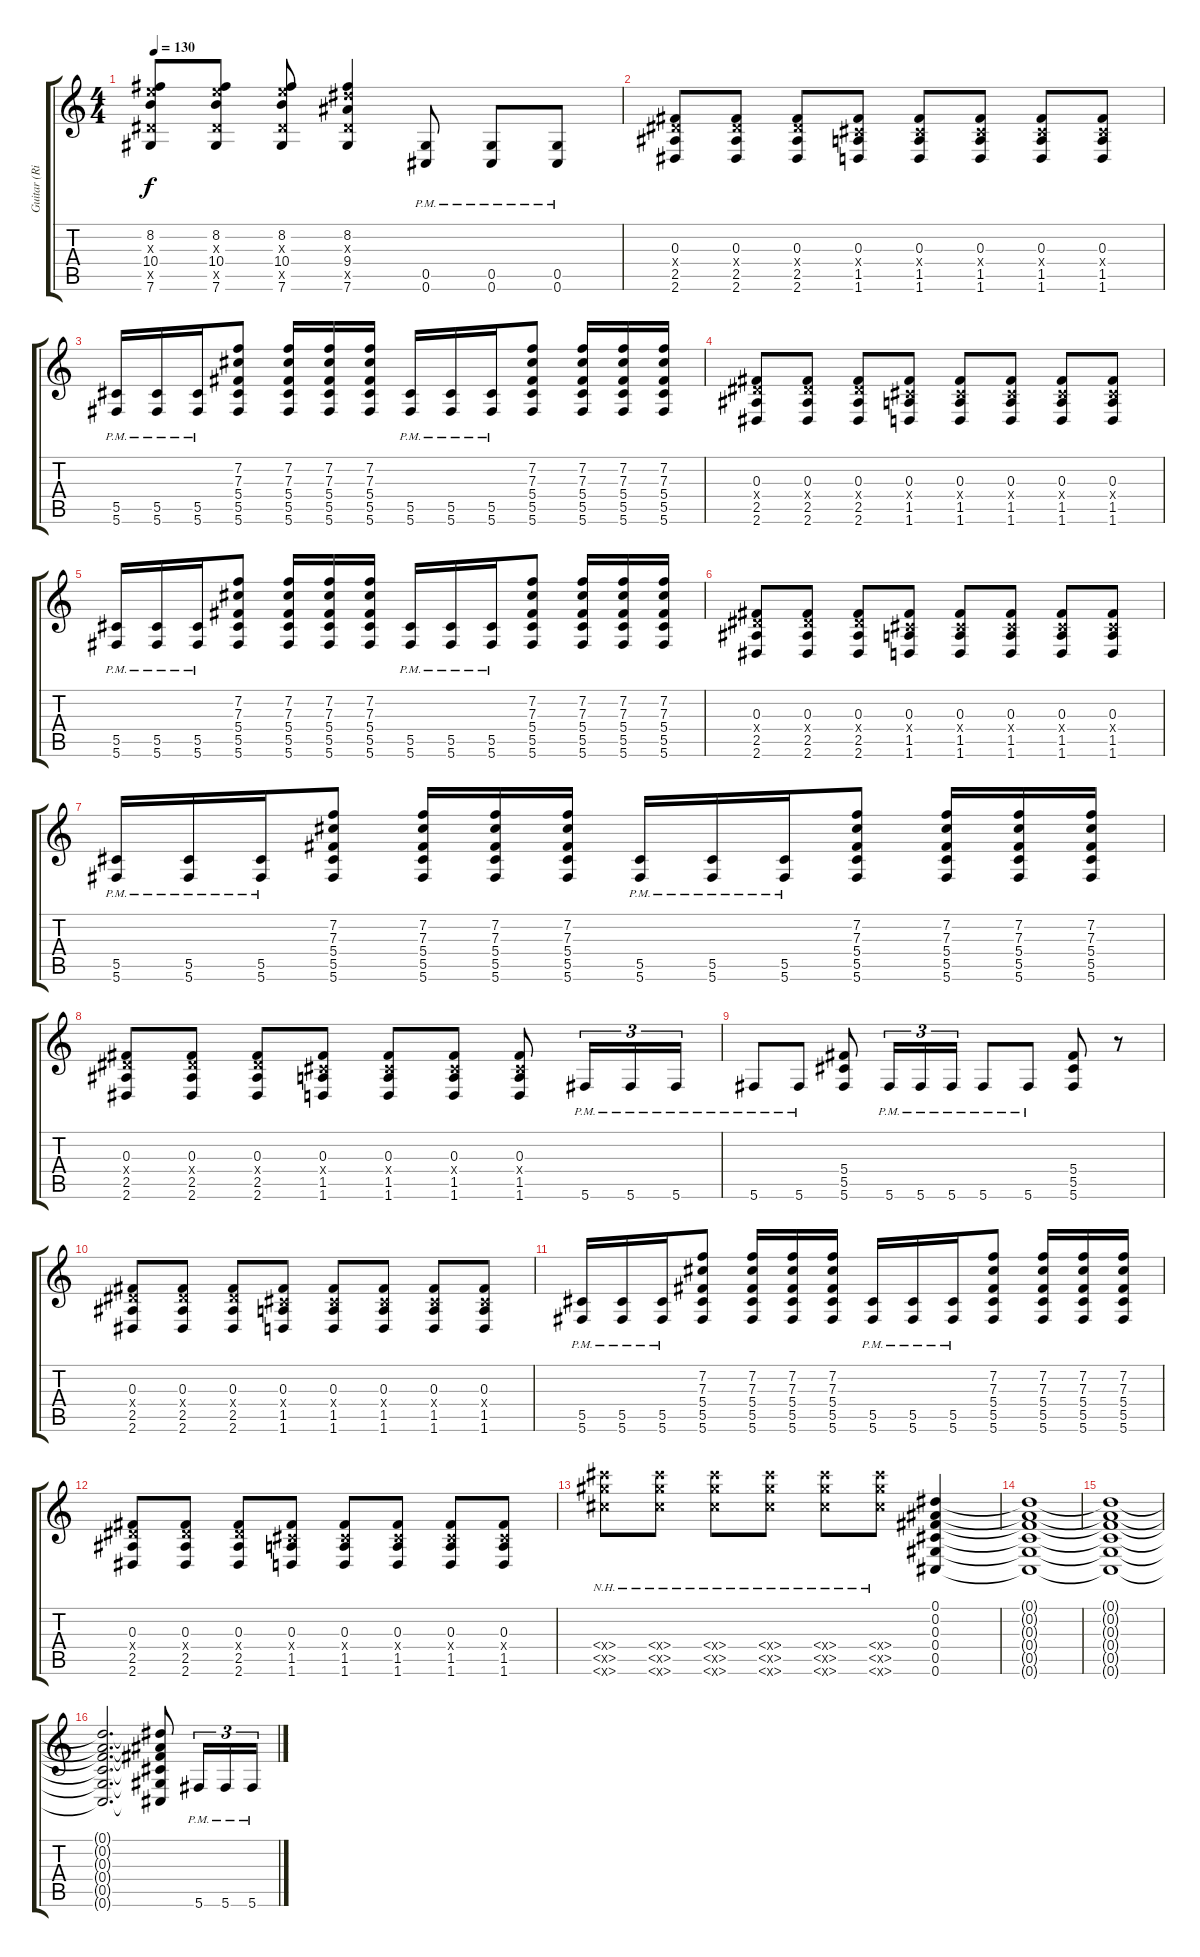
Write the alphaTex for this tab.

\track ("Guitar (Right)" "Guitar (Ri") {instrument distortionguitar}
\staff {score tabs}
\tuning (Eb4 Bb3 Gb3 Db3 Ab2 Db2) {hide}
\ts (4 4)
\tempo 130
\clef g2
\ks c
(8.2 10.3{x} 10.4 7.5{x} 7.6).8{dy f} (8.2 10.3{x} 10.4 7.5{x} 7.6).8 (8.2 10.3{x} 10.4 7.5{x} 7.6).8 (8.2 9.3{x} 9.4 7.5{x} 7.6).4 (0.5{pm} 0.6{pm}).8 (0.5{pm} 0.6{pm}).8 (0.5{pm} 0.6{pm}).8 |
(0.3 2.4{x} 2.5 2.6).8 (0.3 2.4{x} 2.5 2.6).8 (0.3 2.4{x} 2.5 2.6).8 (0.3 0.4{x} 1.5 1.6).8 (0.3 0.4{x} 1.5 1.6).8 (0.3 0.4{x} 1.5 1.6).8 (0.3 0.4{x} 1.5 1.6).8 (0.3 0.4{x} 1.5 1.6).8 |
(5.5{pm} 5.6{pm}).16 (5.5{pm} 5.6{pm}).16 (5.5{pm} 5.6{pm}).16 (7.2 7.3 5.4 5.5 5.6).8 (7.2 7.3 5.4 5.5 5.6).16 (7.2 7.3 5.4 5.5 5.6).16 (7.2 7.3 5.4 5.5 5.6).16 (5.5{pm} 5.6{pm}).16 (5.5{pm} 5.6{pm}).16 (5.5{pm} 5.6{pm}).16 (7.2 7.3 5.4 5.5 5.6).8 (7.2 7.3 5.4 5.5 5.6).16 (7.2 7.3 5.4 5.5 5.6).16 (7.2 7.3 5.4 5.5 5.6).16 |
(0.3 2.4{x} 2.5 2.6).8 (0.3 2.4{x} 2.5 2.6).8 (0.3 2.4{x} 2.5 2.6).8 (0.3 0.4{x} 1.5 1.6).8 (0.3 0.4{x} 1.5 1.6).8 (0.3 0.4{x} 1.5 1.6).8 (0.3 0.4{x} 1.5 1.6).8 (0.3 0.4{x} 1.5 1.6).8 |
(5.5{pm} 5.6{pm}).16 (5.5{pm} 5.6{pm}).16 (5.5{pm} 5.6{pm}).16 (7.2 7.3 5.4 5.5 5.6).8 (7.2 7.3 5.4 5.5 5.6).16 (7.2 7.3 5.4 5.5 5.6).16 (7.2 7.3 5.4 5.5 5.6).16 (5.5{pm} 5.6{pm}).16 (5.5{pm} 5.6{pm}).16 (5.5{pm} 5.6{pm}).16 (7.2 7.3 5.4 5.5 5.6).8 (7.2 7.3 5.4 5.5 5.6).16 (7.2 7.3 5.4 5.5 5.6).16 (7.2 7.3 5.4 5.5 5.6).16 |
(0.3 2.4{x} 2.5 2.6).8 (0.3 2.4{x} 2.5 2.6).8 (0.3 2.4{x} 2.5 2.6).8 (0.3 0.4{x} 1.5 1.6).8 (0.3 0.4{x} 1.5 1.6).8 (0.3 0.4{x} 1.5 1.6).8 (0.3 0.4{x} 1.5 1.6).8 (0.3 0.4{x} 1.5 1.6).8 |
(5.5{pm} 5.6{pm}).16 (5.5{pm} 5.6{pm}).16 (5.5{pm} 5.6{pm}).16 (7.2 7.3 5.4 5.5 5.6).8 (7.2 7.3 5.4 5.5 5.6).16 (7.2 7.3 5.4 5.5 5.6).16 (7.2 7.3 5.4 5.5 5.6).16 (5.5{pm} 5.6{pm}).16 (5.5{pm} 5.6{pm}).16 (5.5{pm} 5.6{pm}).16 (7.2 7.3 5.4 5.5 5.6).8 (7.2 7.3 5.4 5.5 5.6).16 (7.2 7.3 5.4 5.5 5.6).16 (7.2 7.3 5.4 5.5 5.6).16 |
(0.3 2.4{x} 2.5 2.6).8 (0.3 2.4{x} 2.5 2.6).8 (0.3 2.4{x} 2.5 2.6).8 (0.3 0.4{x} 1.5 1.6).8 (0.3 0.4{x} 1.5 1.6).8 (0.3 0.4{x} 1.5 1.6).8 (0.3 0.4{x} 1.5 1.6).8 5.6{pm}.16{tu (3 2)} 5.6{pm}.16{tu (3 2)} 5.6{pm}.16{tu (3 2)} |
5.6{pm}.8 5.6{pm}.8 (5.4 5.5 5.6).8 5.6{pm}.16{tu (3 2)} 5.6{pm}.16{tu (3 2)} 5.6{pm}.16{tu (3 2)} 5.6{pm}.8 5.6{pm}.8 (5.4 5.5 5.6).8 r.8 |
(0.3 2.4{x} 2.5 2.6).8 (0.3 2.4{x} 2.5 2.6).8 (0.3 2.4{x} 2.5 2.6).8 (0.3 0.4{x} 1.5 1.6).8 (0.3 0.4{x} 1.5 1.6).8 (0.3 0.4{x} 1.5 1.6).8 (0.3 0.4{x} 1.5 1.6).8 (0.3 0.4{x} 1.5 1.6).8 |
(5.5{pm} 5.6{pm}).16 (5.5{pm} 5.6{pm}).16 (5.5{pm} 5.6{pm}).16 (7.2 7.3 5.4 5.5 5.6).8 (7.2 7.3 5.4 5.5 5.6).16 (7.2 7.3 5.4 5.5 5.6).16 (7.2 7.3 5.4 5.5 5.6).16 (5.5{pm} 5.6{pm}).16 (5.5{pm} 5.6{pm}).16 (5.5{pm} 5.6{pm}).16 (7.2 7.3 5.4 5.5 5.6).8 (7.2 7.3 5.4 5.5 5.6).16 (7.2 7.3 5.4 5.5 5.6).16 (7.2 7.3 5.4 5.5 5.6).16 |
(0.3 2.4{x} 2.5 2.6).8 (0.3 2.4{x} 2.5 2.6).8 (0.3 2.4{x} 2.5 2.6).8 (0.3 0.4{x} 1.5 1.6).8 (0.3 0.4{x} 1.5 1.6).8 (0.3 0.4{x} 1.5 1.6).8 (0.3 0.4{x} 1.5 1.6).8 (0.3 0.4{x} 1.5 1.6).8 |
(5.4{nh x} 5.5{nh x} 5.6{nh x}).8 (5.4{nh x} 5.5{nh x} 5.6{nh x}).8 (5.4{nh x} 5.5{nh x} 5.6{nh x}).8 (5.4{nh x} 5.5{nh x} 5.6{nh x}).8 (5.4{nh x} 5.5{nh x} 5.6{nh x}).8 (5.4{nh x} 5.5{nh x} 5.6{nh x}).8 (0.1 0.2 0.3 0.4 0.5 0.6).4 |
(0.1{t} 0.2{t} 0.3{t} 0.4{t} 0.5{t} 0.6{t}).1 |
(0.1{t} 0.2{t} 0.3{t} 0.4{t} 0.5{t} 0.6{t}).1 |
(0.1{t} 0.2{t} 0.3{t} 0.4{t} 0.5{t} 0.6{t}).2{d} (0.1{t} 0.2{t} 0.3{t} 0.4{t} 0.5{t} 0.6{t}).8 5.6{pm}.16{tu (3 2)} 5.6{pm}.16{tu (3 2)} 5.6{pm}.16{tu (3 2)}
